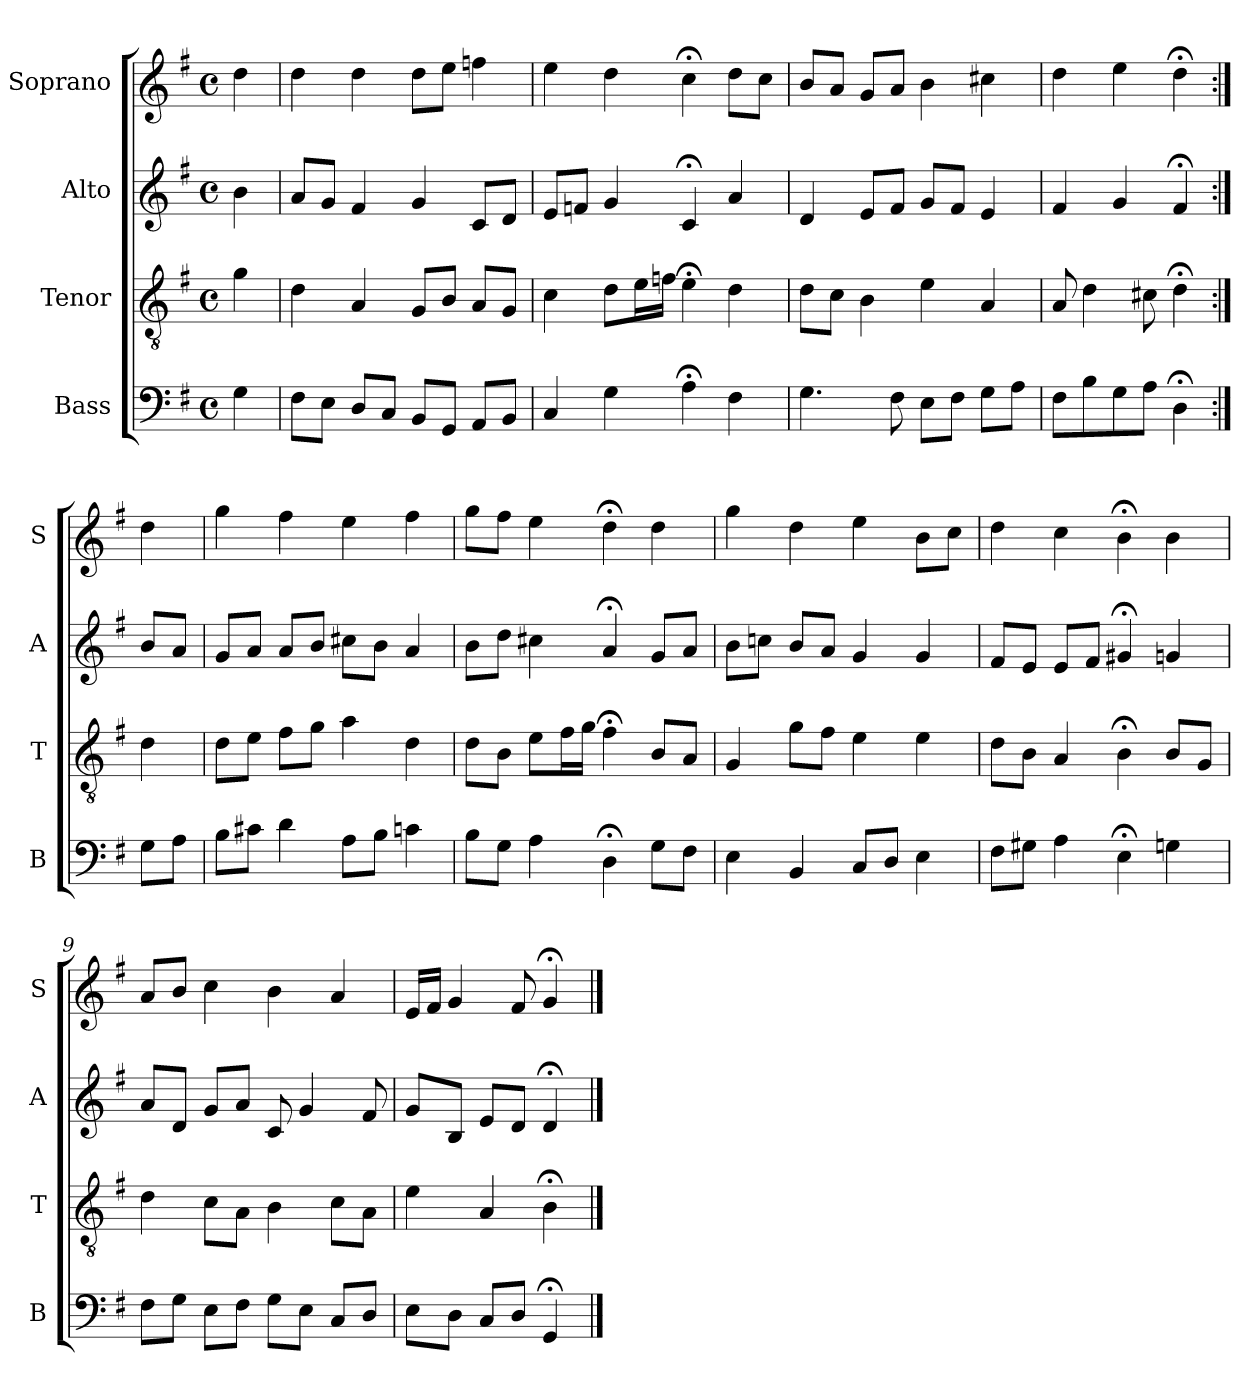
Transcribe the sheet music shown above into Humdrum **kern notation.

**kern	**kern	**kern	**kern
*part4	*part3	*part2	*part1
*staff4	*staff3	*staff2	*staff1
*I"Bass	*I"Tenor	*I"Alto	*I"Soprano
*I'B	*I'T	*I'A	*I'S
*clefF4	*clefGv2	*clefG2	*clefG2
*k[f#]	*k[f#]	*k[f#]	*k[f#]
*G:	*G:	*G:	*G:
*M4/4	*M4/4	*M4/4	*M4/4
*met(c)	*met(c)	*met(c)	*met(c)
*MM100	*MM100	*MM100	*MM100
=	=	=	=
4G	4g	4b	4dd
=1	=1	=1	=1
8F#L	4d	8aL	4dd
8EJ	.	8gJ	.
8DL	4A	4f#	4dd
8CJ	.	.	.
8BBL	8GL	4g	8ddL
8GGJ	8BJ	.	8eeJ
8AAL	8AL	8cL	4ffn
8BBJ	8GJ	8dJ	.
=2	=2	=2	=2
4C	4c	8eL	4ee
.	.	8fnJ	.
4G	8dL	4g	4dd
.	16eL	.	.
.	16fnJJ	.	.
4A;<	4e;<	4c;<	4cc;<
4F#	4d	4a	8ddL
.	.	.	8ccJ
=3	=3	=3	=3
4.G	8dL	4d	8bL
.	8cJ	.	8aJ
.	4B	8eL	8gL
8F#	.	8f#J	8aJ
8EL	4e	8gL	4b
8F#J	.	8f#J	.
8GL	4A	4e	4cc#X
8AJ	.	.	.
=4	=4	=4	=4
8F#L	8A	4f#	4dd
8B	4d	.	.
8G	.	4g	4ee
8AJ	8c#X	.	.
4D;<	4d;<	4f#;<	4dd;<
=:|!	=:|!	=:|!	=:|!
8GL	4d	8bL	4dd
8AJ	.	8aJ	.
=5	=5	=5	=5
8BL	8dL	8gL	4gg
8c#XJ	8eJ	8aJ	.
4d	8f#L	8aL	4ff#
.	8gJ	8bJ	.
8AL	4a	8cc#XL	4ee
8BJ	.	8bJ	.
4cn	4d	4a	4ff#
=6	=6	=6	=6
8BL	8dL	8bL	8ggL
8GiJ	8BiJ	8ddJ	8ff#J
4Ai	8eiL	4cc#X	4ee
.	16f#L	.	.
.	16gJJ	.	.
4D;<	4f#;<	4a;<	4dd;<
8GL	8BL	8gL	4dd
8F#J	8AJ	8aJ	.
=7	=7	=7	=7
4E	4G	8bL	4gg
.	.	8ccnJ	.
4BB	8gL	8bL	4dd
.	8f#J	8aJ	.
8CL	4e	4g	4ee
8DJ	.	.	.
4E	4e	4g	8bL
.	.	.	8ccJ
=8	=8	=8	=8
8F#L	8dL	8f#L	4dd
8G#XJ	8BJ	8eJ	.
4A	4A	8eL	4cc
.	.	8f#J	.
4E;<	4B;<	4g#X;<	4b;<
4Gn	8BL	4gn	4b
.	8GJ	.	.
=9	=9	=9	=9
8F#L	4d	8aL	8aL
8GJ	.	8dJ	8bJ
8EL	8cL	8gL	4cc
8F#J	8AJ	8aJ	.
8GL	4B	8c	4b
8EJ	.	4g	.
8CL	8cL	.	4a
8DJ	8AJ	8f#	.
=10	=10	=10	=10
8EL	4e	8gL	16eLL
.	.	.	16f#JJ
8DJ	.	8BJ	4g
8CL	4A	8eL	.
8DJ	.	8dJ	8f#
4GG;<	4B;<	4d;<	4g;<
==	==	==	==
*-	*-	*-	*-
